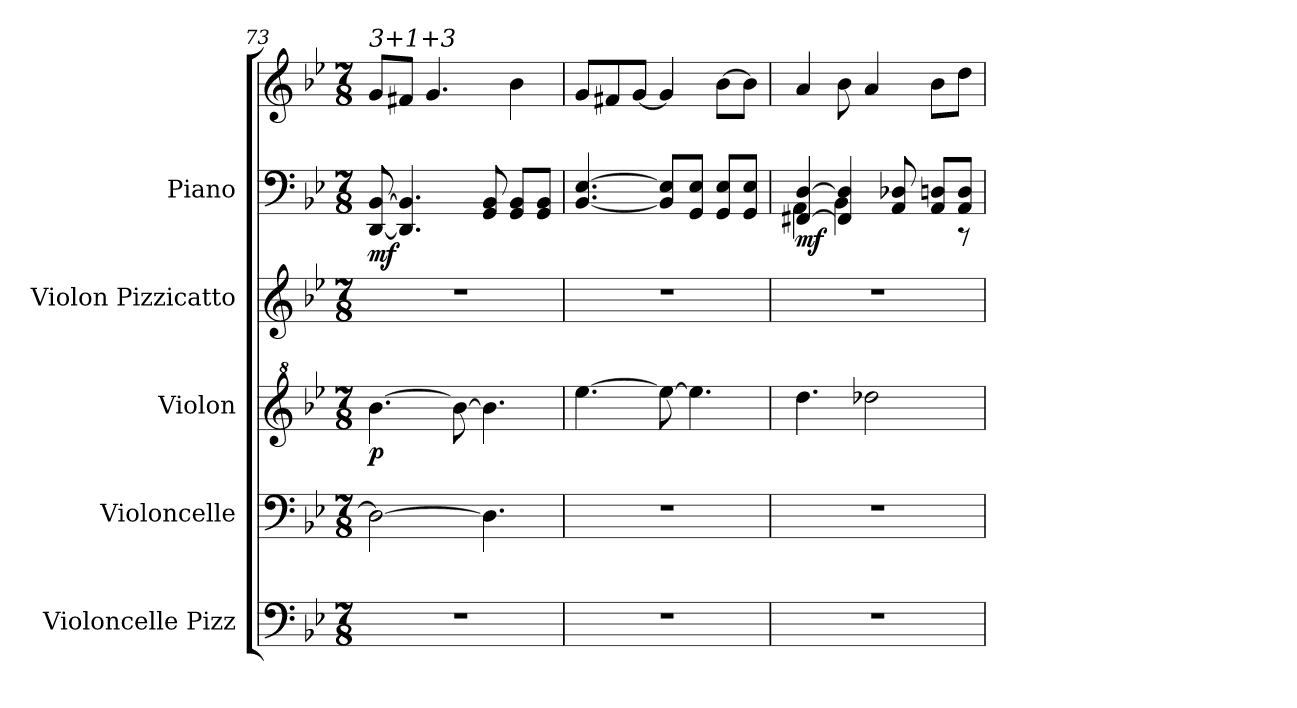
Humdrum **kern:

**kern	**kern	**kern	**dynam	**kern	**kern	**kern	**dynam
*part5	*part4	*part3	*part3	*part2	*part1	*part1	*part1
*staff6	*staff5	*staff4	*staff4	*staff3	*staff2	*staff1	*staff1/2
*I"Violoncelle Pizz	*I"Violoncelle	*I"Violon	*	*I"Violon Pizzicatto	*I"Piano	*	*
*I'Vlc Pizz	*I'Vlc	*I'Vln.	*	*I'Vln. Pizz.	*I'Pia.	*	*
*clefF4	*clefF4	*clefG^2	*	*clefG2	*clefF4	*clefG2	*
*k[b-e-]	*k[b-e-]	*k[b-e-]	*	*k[b-e-]	*k[b-e-]	*k[b-e-]	*
*M7/8	*M7/8	*M7/8	*	*M7/8	*M7/8	*M7/8	*
=73	=73	=73	=73	=73	=73	=73	=73
!	!	!	!	!	!	!LO:TX:i:t=3+1+3	!
!	!	!	!LO:DY:b	!	!	!	!LO:DY:b=2
2..r	2D\_	[4.bb-\	p	2..r	[8DD/ [8BB-/	8g/L	mf
.	.	.	.	.	4.DD/] 4.BB-/]	8f#X/J	.
.	.	.	.	.	.	4.g/	.
.	.	8bb-\_	.	.	.	.	.
.	4.D\]	4.bb-\]	.	.	8GG/ 8BB-/	.	.
.	.	.	.	.	8GG/ 8BB-/L	4b-\	.
.	.	.	.	.	8GG/ 8BB-/J	.	.
=74	=74	=74	=74	=74	=74	=74	=74
2..r	2..r	[4.eee-\	.	2..r	[4.BB-/ [4.E-/	8g/L	.
.	.	.	.	.	.	8f#X/	.
.	.	.	.	.	.	[8g/J	.
.	.	8eee-\_	.	.	8BB-/] 8E-/]L	4g/]	.
.	.	4.eee-\]	.	.	8GG/ 8E-/J	.	.
.	.	.	.	.	8GG/ 8E-/L	[8b-\L	.
.	.	.	.	.	8GG/ 8E-/J	8b-\J]	.
=75	=75	=75	=75	=75	=75	=75	=75
*	*	*	*	*	*^	*	*
!	!	!	!	!	!	!	!	!LO:DY:b=2
2..r	2..r	4.ddd\	.	2..r	[4FF#X/ [4D/	4AA\	4a/	mf
.	.	.	.	.	4FF#/] 4D/]	4BB-\	8b-\	.
.	.	2ddd-X\	.	.	.	.	4a/	.
.	.	.	.	.	8AA/ 8D-X/	4ryy	.	.
.	.	.	.	.	8AA/ 8Dn/L	.	8b-\L	.
.	.	.	.	.	8AA/ 8D/J	8r	8dd\J	.
*	*	*	*	*	*v	*v	*	*
=	=	=	=	=	=	=	=
*-	*-	*-	*-	*-	*-	*-	*-
